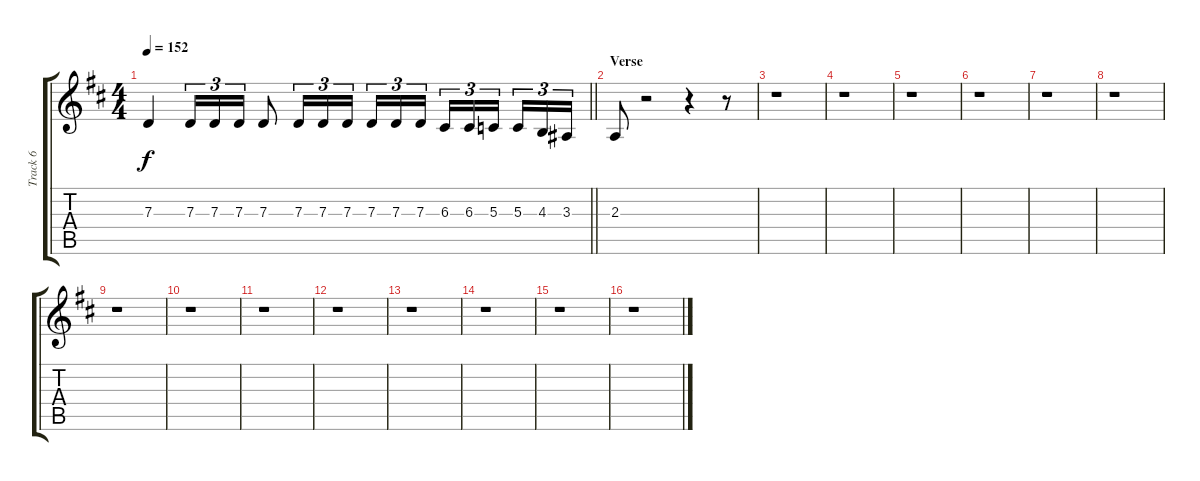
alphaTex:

\track ("Track 6" "Track 6") {instrument taikodrum}
\staff {score tabs}
\tuning (E4 B3 G3 D3 A2 D2) {hide}
\ts (4 4)
\tempo 152
\clef g2
\barLineRight lightlight
\ks d
7.3.4{dy f} 7.3.16{tu (3 2)} 7.3.16{tu (3 2)} 7.3.16{tu (3 2)} 7.3.8 7.3.16{tu (3 2)} 7.3.16{tu (3 2)} 7.3.16{tu (3 2) beam splitsecondary} 7.3.16{tu (3 2)} 7.3.16{tu (3 2)} 7.3.16{tu (3 2)} 6.3.16{tu (3 2)} 6.3.16{tu (3 2)} 5.3.16{tu (3 2) beam splitsecondary} 5.3.16{tu (3 2)} 4.3.16{tu (3 2)} 3.3.16{tu (3 2)} |
\section ("" "Verse")
2.3.8 r.2 r.4 r.8 |
r.1 |
r.1 |
r.1 |
r.1 |
r.1 |
r.1 |
r.1 |
r.1 |
r.1 |
r.1 |
r.1 |
r.1 |
r.1 |
r.1
